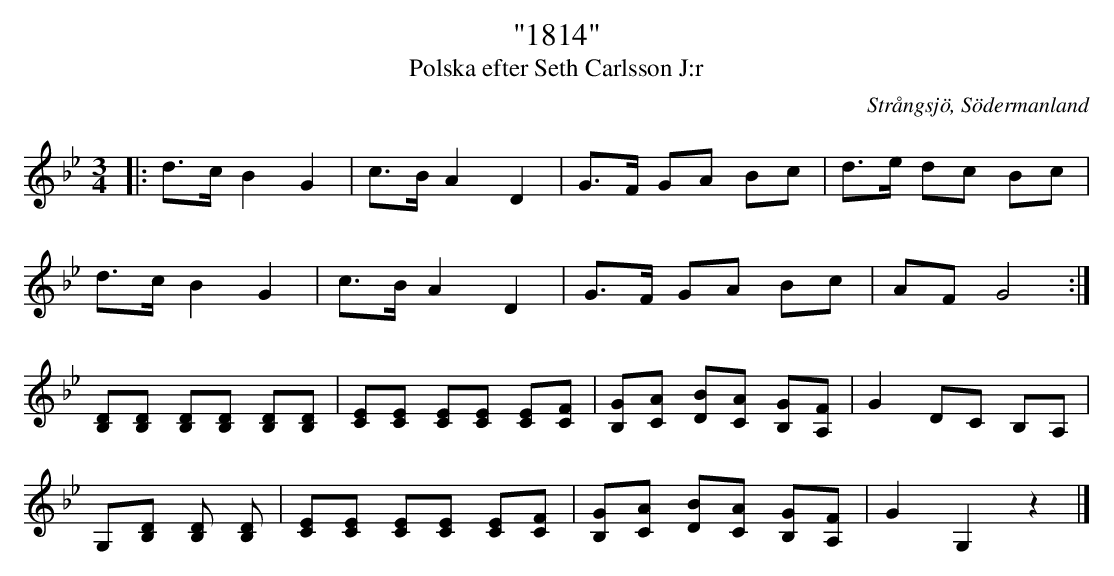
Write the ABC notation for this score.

X:1
T: "1814"
T: Polska efter Seth Carlsson J:r
O: Strångsjö, Södermanland
M: 3/4
L: 1/16
K: Bb
|: d3c B4 G4 | c3B A4 D4 | G3F G2A2 B2c2 | d3e d2c2 B2c2 |
d3c B4 G4 | c3B A4 D4 | G3F G2A2 B2c2 | A2F2 G8 :|
[D2B,2][D2B,2] [D2B,2][D2B,2] [D2B,2][D2B,2] | [C2E2][C2E2] [C2E2][C2E2] [C2E2][C2F2] | [B,2G2][C2A2] [D2B2][C2A2] [B,2G2][A,2F2] | G4 D2C2 B,2A,2 |
G,2[D2B,2] [D2B,2] [D2B,2] | [C2E2][C2E2] [C2E2][C2E2] [C2E2][C2F2] | [B,2G2][C2A2] [D2B2][C2A2] [B,2G2][A,2F2] | G4 G,4 z4 |]
